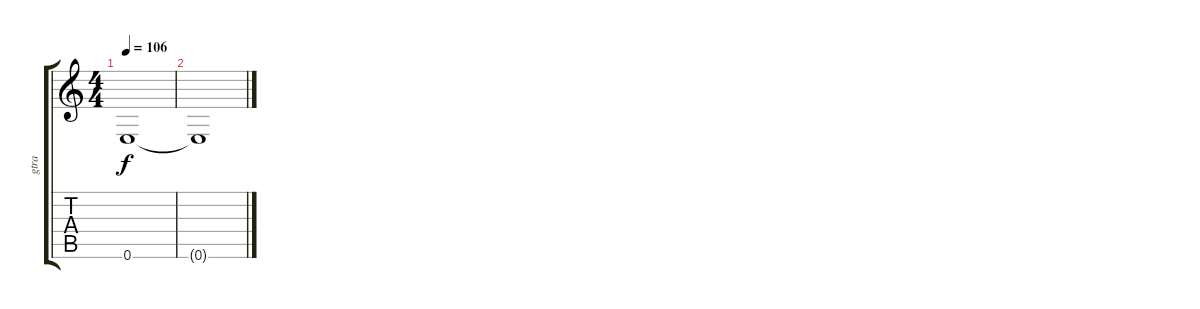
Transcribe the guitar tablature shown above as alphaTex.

\track ("gtra" "gtra") {instrument acousticguitarsteel}
\staff {score tabs}
\tuning (E4 B3 G3 D3 A2 E2) {hide}
\ts (4 4)
\tempo 106
\clef g2
\ks c
0.6.1{dy f} |
0.6{t}.1
